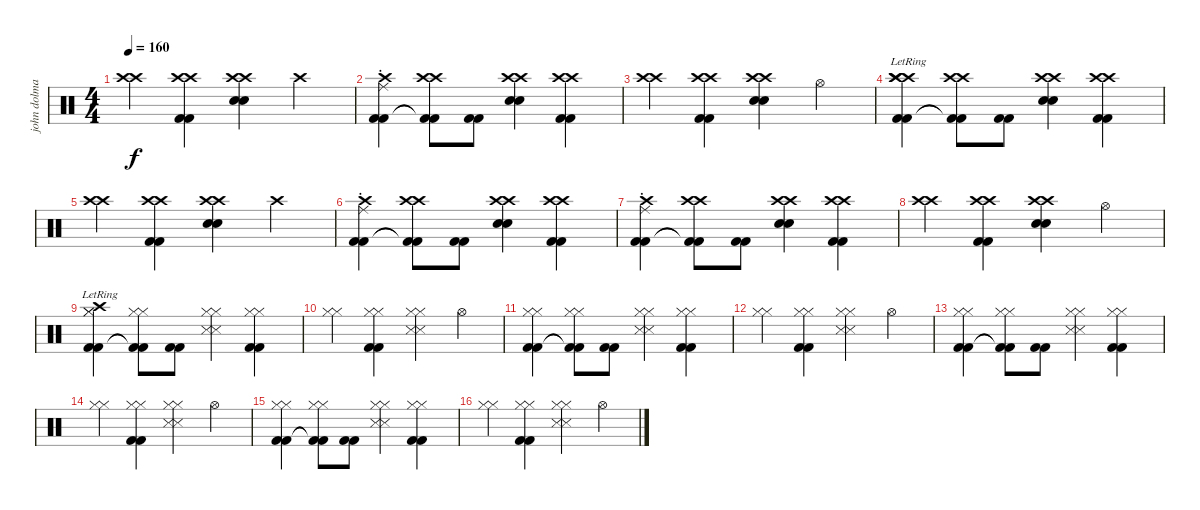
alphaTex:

\track ("john dolmayan" "john dolma") {instrument percussion}
\staff {score}
\articulation defaults
\ts (4 4)
\tempo 160
\clef neutral
\ks c
("Crash high (hit)" "Crash high (hit)").4{dy f} ("Kick (hit) 2" "Kick (hit) 2" "Crash high (hit)" "Crash high (hit)").4 ("Snare (hit) 2" "Snare (hit) 2" "Crash high (hit)" "Crash high (hit)").4 "Crash high (hit)".4 |
("Kick (hit) 2" "Kick (hit) 2" "Crash high (hit)" "Ride (choke)").4 ("Kick (hit) 2"{t} "Kick (hit) 2"{t} "Crash high (hit)" "Crash high (hit)").8 ("Kick (hit) 2" "Kick (hit) 2").8 ("Snare (hit) 2" "Snare (hit) 2" "Crash high (hit)" "Crash high (hit)").4 ("Kick (hit) 2" "Kick (hit) 2" "Crash high (hit)" "Crash high (hit)").4 |
("Crash high (hit)" "Crash high (hit)").4 ("Kick (hit) 2" "Kick (hit) 2" "Crash high (hit)" "Crash high (hit)").4 ("Snare (hit) 2" "Snare (hit) 2" "Crash high (hit)" "Crash high (hit)").4 "Hi-Hat (open)".4 |
("Kick (hit) 2" "Kick (hit) 2" "Crash high (hit)" "Crash high (hit)" "Crash high (hit)"{lr}).4 ("Kick (hit) 2"{t} "Kick (hit) 2"{t} "Crash high (hit)" "Crash high (hit)").8 ("Kick (hit) 2" "Kick (hit) 2").8 ("Snare (hit) 2" "Snare (hit) 2" "Crash high (hit)" "Crash high (hit)").4 ("Kick (hit) 2" "Kick (hit) 2" "Crash high (hit)" "Crash high (hit)").4 |
("Crash high (hit)" "Crash high (hit)").4 ("Kick (hit) 2" "Kick (hit) 2" "Crash high (hit)" "Crash high (hit)").4 ("Snare (hit) 2" "Snare (hit) 2" "Crash high (hit)" "Crash high (hit)").4 "Crash high (hit)".4 |
("Kick (hit) 2" "Kick (hit) 2" "Crash high (hit)" "Ride (choke)").4 ("Kick (hit) 2"{t} "Kick (hit) 2"{t} "Crash high (hit)" "Crash high (hit)").8 ("Kick (hit) 2" "Kick (hit) 2").8 ("Snare (hit) 2" "Snare (hit) 2" "Crash high (hit)" "Crash high (hit)").4 ("Kick (hit) 2" "Kick (hit) 2" "Crash high (hit)" "Crash high (hit)").4 |
("Kick (hit) 2" "Kick (hit) 2" "Crash high (hit)" "Ride (choke)").4 ("Kick (hit) 2"{t} "Kick (hit) 2"{t} "Crash high (hit)" "Crash high (hit)").8 ("Kick (hit) 2" "Kick (hit) 2").8 ("Snare (hit) 2" "Snare (hit) 2" "Crash high (hit)" "Crash high (hit)").4 ("Kick (hit) 2" "Kick (hit) 2" "Crash high (hit)" "Crash high (hit)").4 |
("Crash high (hit)" "Crash high (hit)").4 ("Kick (hit) 2" "Kick (hit) 2" "Crash high (hit)" "Crash high (hit)").4 ("Snare (hit) 2" "Snare (hit) 2" "Crash high (hit)" "Crash high (hit)").4 "Hi-Hat (open)".4 |
("Kick (hit) 2" "Kick (hit) 2" "Hi-Hat (closed)" "Hi-Hat (closed)" "Crash high (hit)"{lr}).4 ("Kick (hit) 2"{t} "Kick (hit) 2"{t} "Hi-Hat (closed)" "Hi-Hat (closed)").8 ("Kick (hit) 2" "Kick (hit) 2").8 ("Snare (side stick) 3" "Snare (side stick) 3" "Hi-Hat (closed)" "Hi-Hat (closed)").4 ("Kick (hit) 2" "Kick (hit) 2" "Hi-Hat (closed)" "Hi-Hat (closed)").4 |
("Hi-Hat (closed)" "Hi-Hat (closed)").4 ("Kick (hit) 2" "Kick (hit) 2" "Hi-Hat (closed)" "Hi-Hat (closed)").4 ("Snare (side stick) 3" "Snare (side stick) 3" "Hi-Hat (closed)" "Hi-Hat (closed)").4 "Hi-Hat (open)".4 |
("Kick (hit) 2" "Kick (hit) 2" "Hi-Hat (closed)" "Hi-Hat (closed)").4 ("Kick (hit) 2"{t} "Kick (hit) 2"{t} "Hi-Hat (closed)" "Hi-Hat (closed)").8 ("Kick (hit) 2" "Kick (hit) 2").8 ("Snare (side stick) 3" "Snare (side stick) 3" "Hi-Hat (closed)" "Hi-Hat (closed)").4 ("Kick (hit) 2" "Kick (hit) 2" "Hi-Hat (closed)" "Hi-Hat (closed)").4 |
("Hi-Hat (closed)" "Hi-Hat (closed)").4 ("Kick (hit) 2" "Kick (hit) 2" "Hi-Hat (closed)" "Hi-Hat (closed)").4 ("Snare (side stick) 3" "Snare (side stick) 3" "Hi-Hat (closed)" "Hi-Hat (closed)").4 "Hi-Hat (open)".4 |
("Kick (hit) 2" "Kick (hit) 2" "Hi-Hat (closed)" "Hi-Hat (closed)").4 ("Kick (hit) 2"{t} "Kick (hit) 2"{t} "Hi-Hat (closed)" "Hi-Hat (closed)").8 ("Kick (hit) 2" "Kick (hit) 2").8 ("Snare (side stick) 3" "Snare (side stick) 3" "Hi-Hat (closed)" "Hi-Hat (closed)").4 ("Kick (hit) 2" "Kick (hit) 2" "Hi-Hat (closed)" "Hi-Hat (closed)").4 |
("Hi-Hat (closed)" "Hi-Hat (closed)").4 ("Kick (hit) 2" "Kick (hit) 2" "Hi-Hat (closed)" "Hi-Hat (closed)").4 ("Snare (side stick) 3" "Snare (side stick) 3" "Hi-Hat (closed)" "Hi-Hat (closed)").4 "Hi-Hat (open)".4 |
("Kick (hit) 2" "Kick (hit) 2" "Hi-Hat (closed)" "Hi-Hat (closed)").4 ("Kick (hit) 2"{t} "Kick (hit) 2"{t} "Hi-Hat (closed)" "Hi-Hat (closed)").8 ("Kick (hit) 2" "Kick (hit) 2").8 ("Snare (side stick) 3" "Snare (side stick) 3" "Hi-Hat (closed)" "Hi-Hat (closed)").4 ("Kick (hit) 2" "Kick (hit) 2" "Hi-Hat (closed)" "Hi-Hat (closed)").4 |
("Hi-Hat (closed)" "Hi-Hat (closed)").4 ("Kick (hit) 2" "Kick (hit) 2" "Hi-Hat (closed)" "Hi-Hat (closed)").4 ("Snare (side stick) 3" "Snare (side stick) 3" "Hi-Hat (closed)" "Hi-Hat (closed)").4 "Hi-Hat (open)".4
